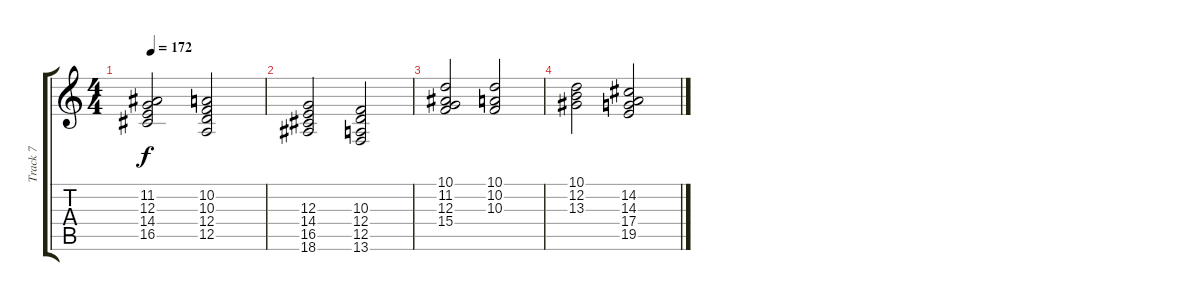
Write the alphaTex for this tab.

\track ("Track 7" "Track 7") {instrument stringensemble1}
\staff {score tabs}
\tuning (E4 B3 G3 D3 A2 E2) {hide}
\ts (4 4)
\tempo 172
\clef g2
\ks c
(11.2 12.3 14.4 16.5).2{dy f} (10.2 10.3 12.4 12.5).2 |
(12.3 14.4 16.5 18.6).2 (10.3 12.4 12.5 13.6).2 |
(10.1 11.2 12.3 15.4).2 (10.1 10.2 10.3).2 |
(10.1 12.2 13.3).2 (14.2 14.3 17.4 19.5).2
